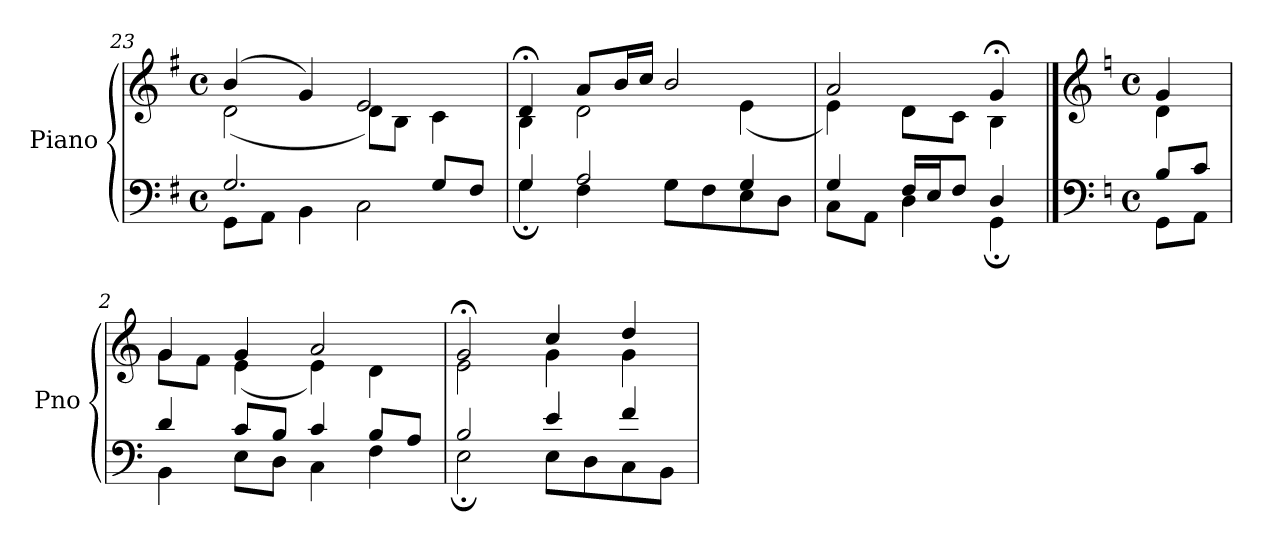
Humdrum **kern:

**kern	**kern
*part1	*part1
*staff2	*staff1
*I"Piano	*
*I'Pno	*
*clefF4	*clefG2
*k[f#]	*k[f#]
*M4/4	*M4/4
*met(c)	*met(c)
=23	=23
*^	*^
2.G/	8GG\L	(>4b/	(<2d\
.	8AA\J	.	.
.	4BB\	4g/)	.
.	2C\	2e/	8d\L)
.	.	.	8B\J
8G/L	.	.	4c\
8F#/J	.	.	.
=24	=24	=24	=24
4G/	4G;\	4d;</	4B\
2A/	4F#\	8a/L	2d\
.	.	16b/L	.
.	.	16cc/JJ	.
.	8G\L	2b/	.
.	8F#\	.	.
4G/	8E\	.	(<4e\
.	8D\J	.	.
=25	=25	=25	=25
4G/	8C\L	2a/	4e\)
.	8AA\J	.	.
16F#/LL	4D\	.	8d\L
16E/J	.	.	.
8F#/J	.	.	8c\J
4D/	4GG;\	4g;</	4B\
==1	==1	==1	==1
*clefF4	*	*clefG2	*
*k[]	*	*k[]	*
*M4/4	*	*M4/4	*
*met(c)	*	*met(c)	*
8B/L	8GG\L	4g/	4d\
8c/J	8AA\J	.	.
=2	=2	=2	=2
4d/	4BB\	4g/	8g\L
.	.	.	8f\J
8c/L	8E\L	4g/	(<4e\
8B/J	8D\J	.	.
4c/	4C\	2a/	4e\)
8B/L	4F\	.	4d\
8A/J	.	.	.
=3	=3	=3	=3
2B/	2E;\	2g;</	2e\
4e/	8E\L	4cc/	4g\
.	8D\	.	.
4f/	8C\	4dd/	4g\
.	8BB\J	.	.
*v	*v	*	*
*	*v	*v
=	=
*-	*-
